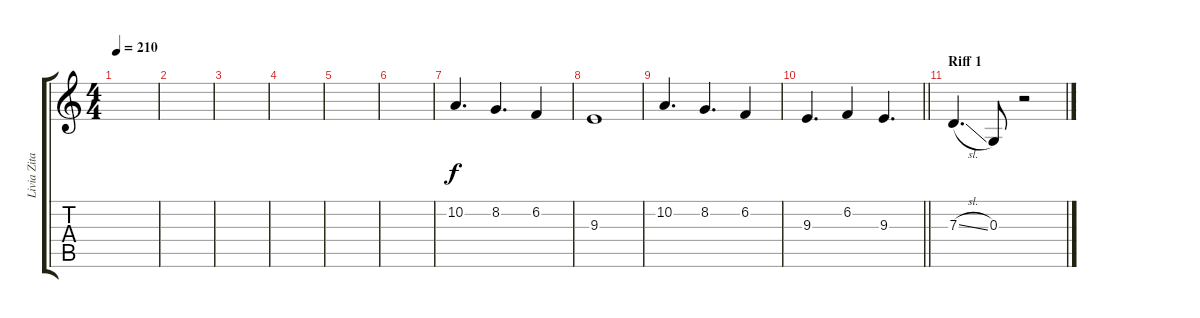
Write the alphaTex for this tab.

\track ("Livia Zita" "Livia Zita") {instrument choiraahs}
\staff {score tabs}
\tuning (E4 B3 G3 D3 A2 E2) {hide}
\ts (4 4)
\tempo 210
\clef g2
\ks c
|
|
|
|
|
|
10.2.4{d} 8.2.4{d} 6.2.4 |
9.3.1 |
10.2.4{d} 8.2.4{d} 6.2.4 |
\barLineRight lightlight
9.3.4{d} 6.2.4 9.3.4{d} |
\section ("" "Riff 1")
7.3{sl}.4{d} 0.3.8 r.2
